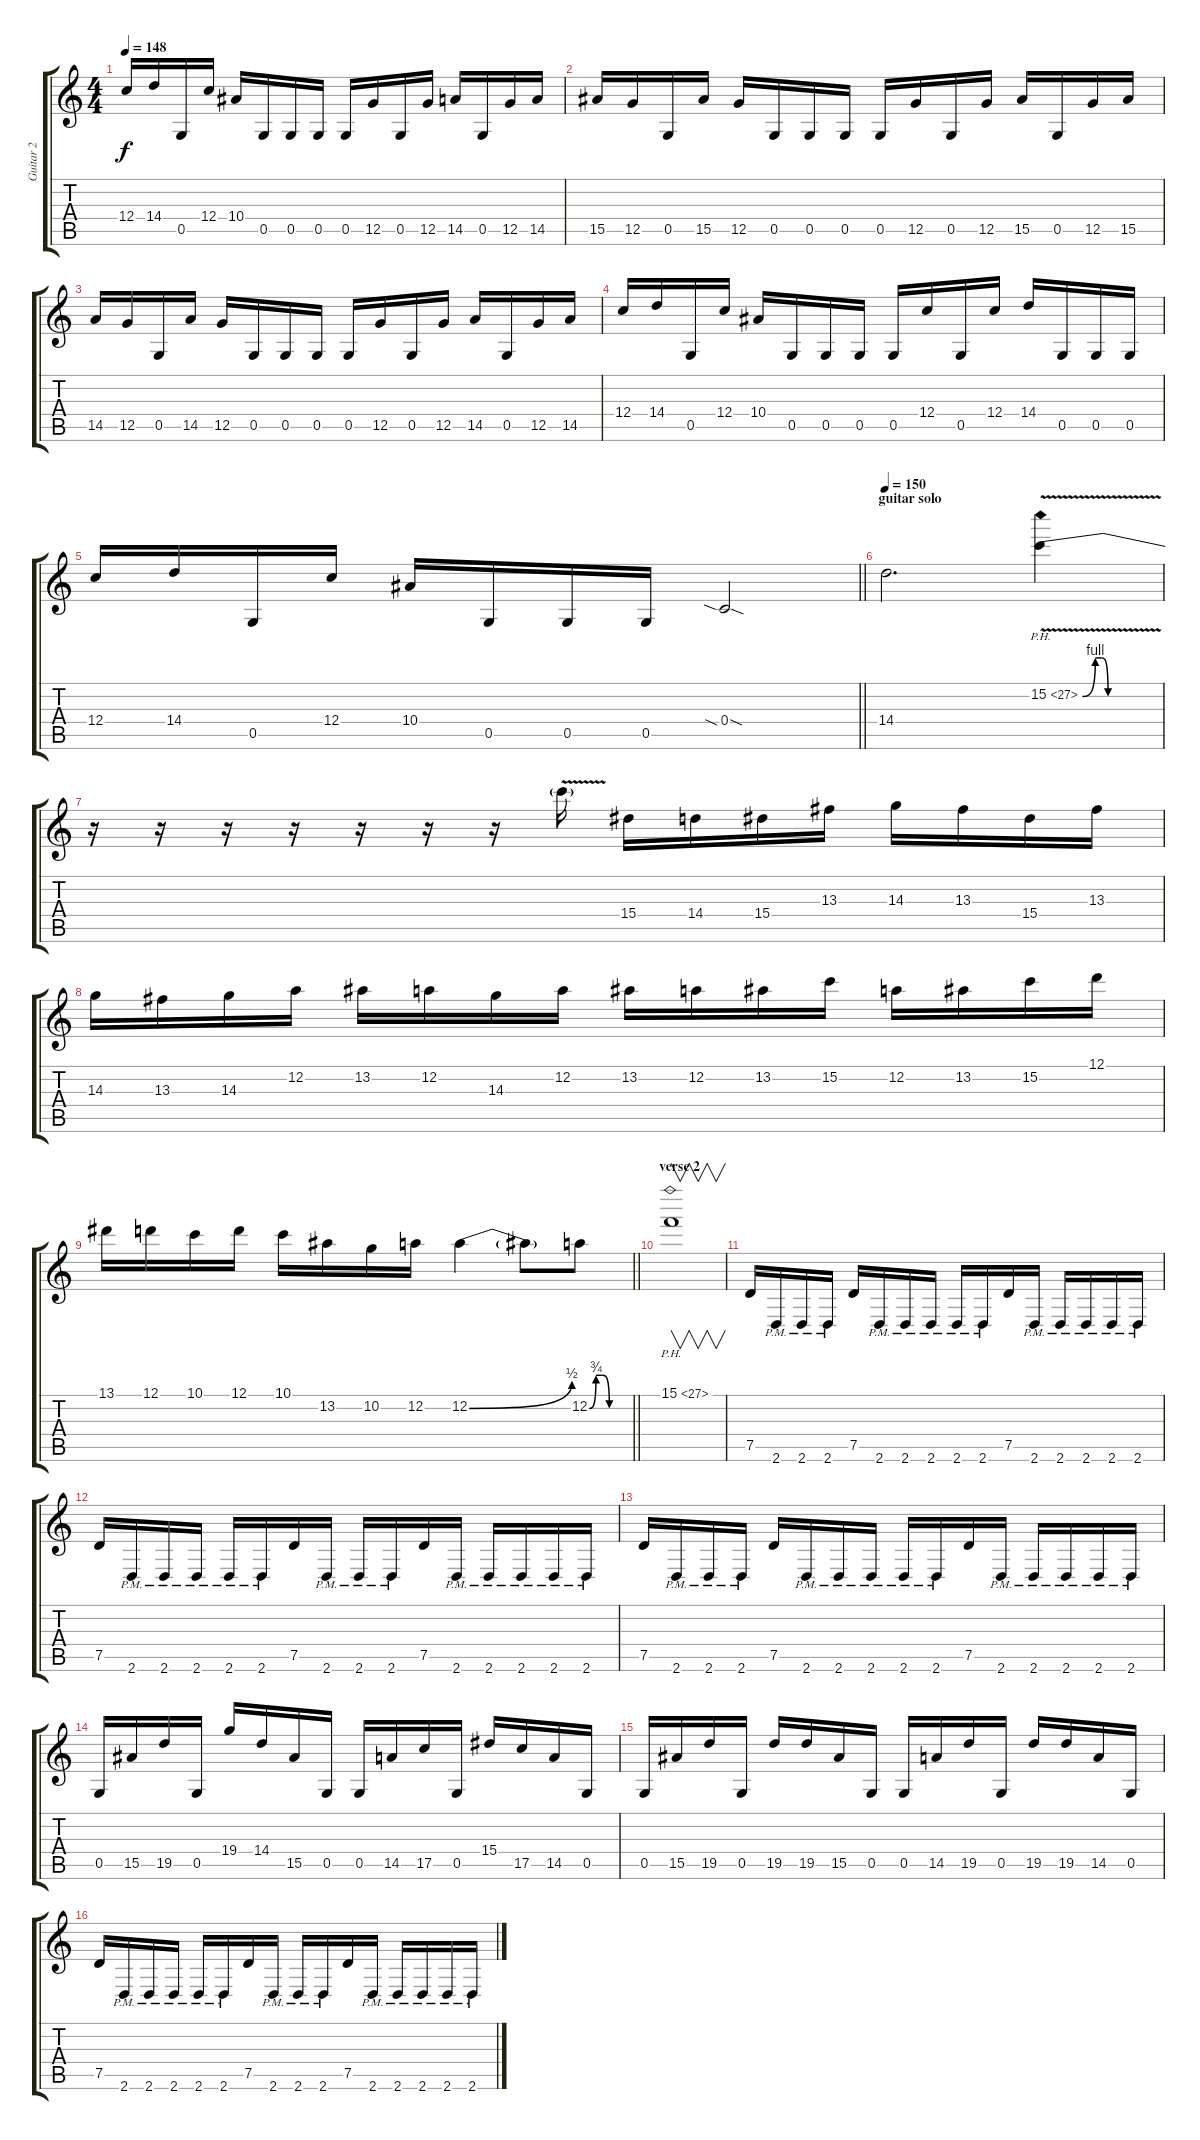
\track ("Guitar 2" "Guitar 2") {instrument distortionguitar}
\staff {score tabs}
\tuning (D4 A3 F3 C3 G2 C2) {hide}
\ts (4 4)
\tempo 148
\clef g2
\ks c
12.4.16{dy f} 14.4.16 0.5.16 12.4.16 10.4.16 0.5.16 0.5.16 0.5.16 0.5.16 12.5.16 0.5.16 12.5.16 14.5.16 0.5.16 12.5.16 14.5.16 |
15.5.16 12.5.16 0.5.16 15.5.16 12.5.16 0.5.16 0.5.16 0.5.16 0.5.16 12.5.16 0.5.16 12.5.16 15.5.16 0.5.16 12.5.16 15.5.16 |
14.5.16 12.5.16 0.5.16 14.5.16 12.5.16 0.5.16 0.5.16 0.5.16 0.5.16 12.5.16 0.5.16 12.5.16 14.5.16 0.5.16 12.5.16 14.5.16 |
12.4.16 14.4.16 0.5.16 12.4.16 10.4.16 0.5.16 0.5.16 0.5.16 0.5.16 12.4.16 0.5.16 12.4.16 14.4.16 0.5.16 0.5.16 0.5.16 |
\barLineRight lightlight
12.4.16 14.4.16 0.5.16 12.4.16 10.4.16 0.5.16 0.5.16 0.5.16 0.4{sia sod}.2 |
\section ("" "guitar solo")
\tempo 150
14.4.2{d} 15.2{be (custom 0 0 10 4 15 4 20 0 30 0 60 0) ph 12 v}.4 |
r.16 r.16 r.16 r.16 r.16 r.16 r.16 15.2{t}.16 15.4.16 14.4.16 15.4.16 13.3.16 14.3.16 13.3.16 15.4.16 13.3.16 |
14.3.16 13.3.16 14.3.16 12.2.16 13.2.16 12.2.16 14.3.16 12.2.16 13.2.16 12.2.16 13.2.16 15.2.16 12.2.16 13.2.16 15.2.16 12.1.16 |
\barLineRight lightlight
13.1.16 12.1.16 10.1.16 12.1.16 10.1.16 13.2.16 10.2.16 12.2.16 12.2{be (bend 0 0 60 2)}.4 12.2{t}.8 12.2{be (custom 0 0 10 3 20 3 30 0 60 0)}.8 |
\section ("" "verse 2")
15.1{ph 12}.1{v} |
7.5.16{balance 12} 2.6{pm}.16 2.6{pm}.16 2.6{pm}.16 7.5.16 2.6{pm}.16 2.6{pm}.16 2.6{pm}.16 2.6{pm}.16 2.6{pm}.16 7.5.16 2.6{pm}.16 2.6{pm}.16 2.6{pm}.16 2.6{pm}.16 2.6{pm}.16 |
7.5.16 2.6{pm}.16 2.6{pm}.16 2.6{pm}.16 2.6{pm}.16 2.6{pm}.16 7.5.16 2.6{pm}.16 2.6{pm}.16 2.6{pm}.16 7.5.16 2.6{pm}.16 2.6{pm}.16 2.6{pm}.16 2.6{pm}.16 2.6{pm}.16 |
7.5.16 2.6{pm}.16 2.6{pm}.16 2.6{pm}.16 7.5.16 2.6{pm}.16 2.6{pm}.16 2.6{pm}.16 2.6{pm}.16 2.6{pm}.16 7.5.16 2.6{pm}.16 2.6{pm}.16 2.6{pm}.16 2.6{pm}.16 2.6{pm}.16 |
0.5.16 15.5.16 19.5.16 0.5.16 19.4.16 14.4.16 15.5.16 0.5.16 0.5.16 14.5.16 17.5.16 0.5.16 15.4.16 17.5.16 14.5.16 0.5.16 |
0.5.16 15.5.16 19.5.16 0.5.16 19.5.16 19.5.16 15.5.16 0.5.16 0.5.16 14.5.16 19.5.16 0.5.16 19.5.16 19.5.16 14.5.16 0.5.16 |
7.5.16 2.6{pm}.16 2.6{pm}.16 2.6{pm}.16 2.6{pm}.16 2.6{pm}.16 7.5.16 2.6{pm}.16 2.6{pm}.16 2.6{pm}.16 7.5.16 2.6{pm}.16 2.6{pm}.16 2.6{pm}.16 2.6{pm}.16 2.6{pm}.16
